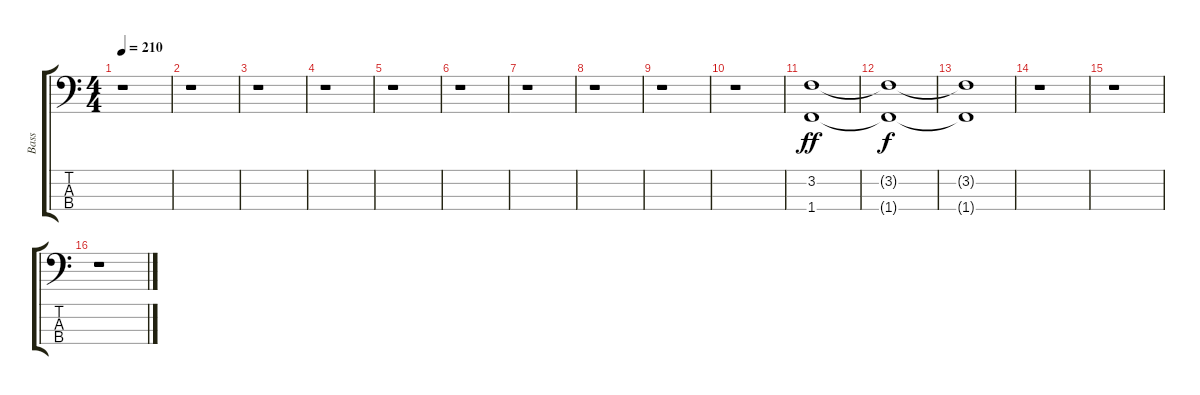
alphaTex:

\track ("Bass" "Bass") {instrument acousticbass}
\staff {score tabs}
\tuning (G2 D2 A1 E1) {hide}
\ts (4 4)
\tempo 210
\clef f4
\ks c
r.1{dy f} |
r.1 |
r.1 |
r.1 |
r.1 |
r.1 |
r.1 |
r.1 |
r.1 |
r.1 |
(3.2 1.4).1{dy ff} |
(3.2{t} 1.4{t}).1{dy f} |
(3.2{t} 1.4{t}).1 |
r.1 |
r.1 |
r.1
